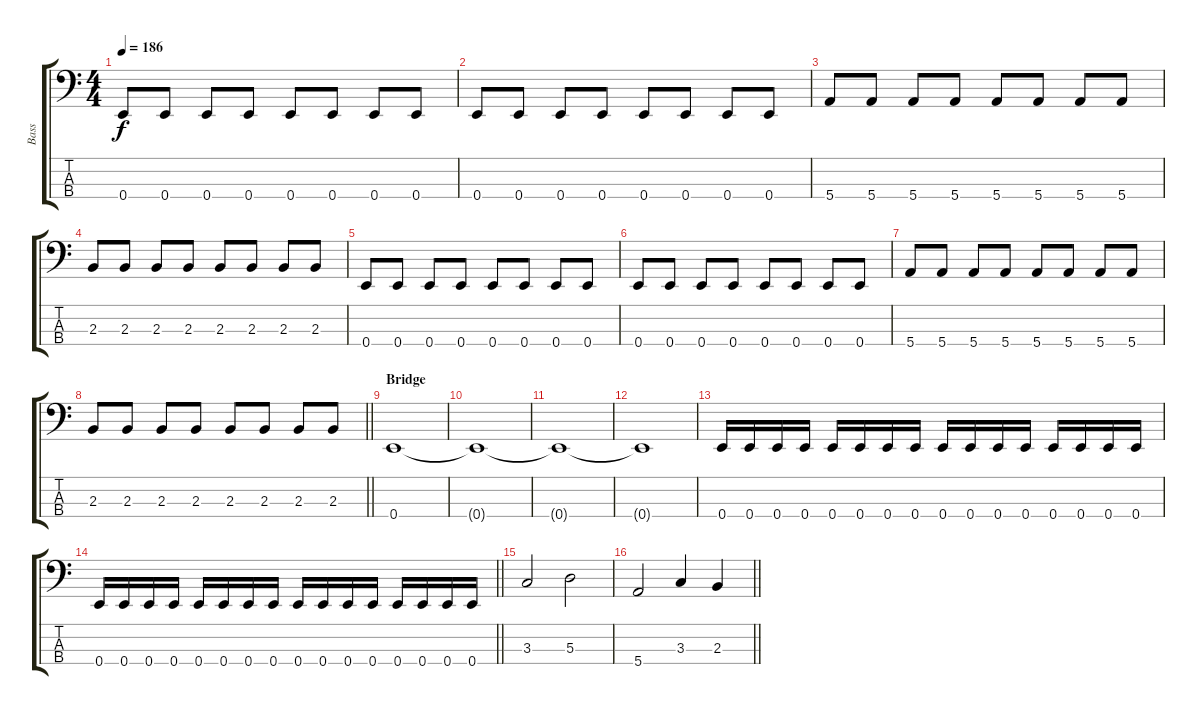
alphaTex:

\track ("Bass" "Bass") {instrument electricbassfinger}
\staff {score tabs}
\tuning (G2 D2 A1 E1) {hide}
\ts (4 4)
\tempo 186
\clef f4
\ks c
0.4.8{dy f} 0.4.8 0.4.8 0.4.8 0.4.8 0.4.8 0.4.8 0.4.8 |
0.4.8 0.4.8 0.4.8 0.4.8 0.4.8 0.4.8 0.4.8 0.4.8 |
5.4.8 5.4.8 5.4.8 5.4.8 5.4.8 5.4.8 5.4.8 5.4.8 |
2.3.8 2.3.8 2.3.8 2.3.8 2.3.8 2.3.8 2.3.8 2.3.8 |
0.4.8 0.4.8 0.4.8 0.4.8 0.4.8 0.4.8 0.4.8 0.4.8 |
0.4.8 0.4.8 0.4.8 0.4.8 0.4.8 0.4.8 0.4.8 0.4.8 |
5.4.8 5.4.8 5.4.8 5.4.8 5.4.8 5.4.8 5.4.8 5.4.8 |
\barLineRight lightlight
2.3.8 2.3.8 2.3.8 2.3.8 2.3.8 2.3.8 2.3.8 2.3.8 |
\section ("" "Bridge")
0.4.1 |
0.4{t}.1 |
0.4{t}.1 |
0.4{t}.1 |
0.4.16 0.4.16 0.4.16 0.4.16 0.4.16 0.4.16 0.4.16 0.4.16 0.4.16 0.4.16 0.4.16 0.4.16 0.4.16 0.4.16 0.4.16 0.4.16 |
\barLineRight lightlight
0.4.16 0.4.16 0.4.16 0.4.16 0.4.16 0.4.16 0.4.16 0.4.16 0.4.16 0.4.16 0.4.16 0.4.16 0.4.16 0.4.16 0.4.16 0.4.16 |
3.3.2 5.3.2 |
\barLineRight lightlight
5.4.2 3.3.4 2.3.4
